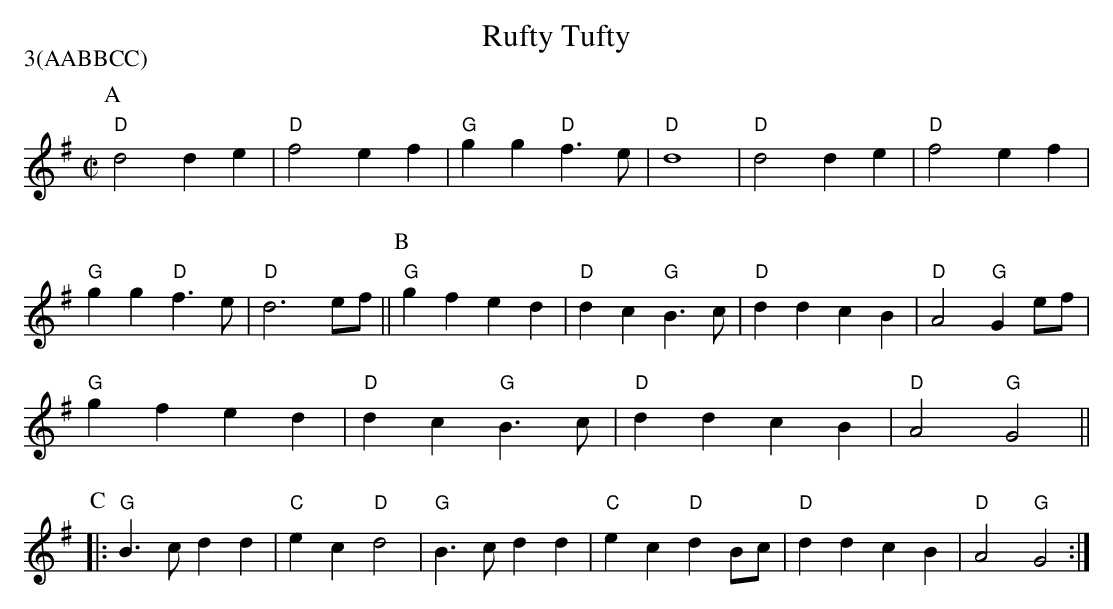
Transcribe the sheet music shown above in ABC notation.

X:1
T:Rufty Tufty
M:C|
L:1/8
P:3(AABBCC)
K:Gmaj
P:A
"D" d4 d2 e2| "D" f4 e2 f2 |"G" g2 g2 "D" f3 e| "D" d8 | \
"D" d4 d2 e2| "D" f4 e2 f2|
"G" g2 g2 "D" f3 e| "D" d6 ef || \
P:B
"G" g2 f2 e2 d2| "D" d2 c2 "G" B3 c| "D" d2 d2 c2 B2| "D" A4 "G" G2 ef|
"G" g2 f2 e2 d2| "D" d2 c2 "G" B3 c| "D" d2 d2 c2 B2| "D" A4 "G" G4 ||
P:C
|: "G" B3 c d2 d2| "C" e2 c2 "D" d4| "G" B3 c d2 d2| "C" e2 c2 "D" d2 Bc|\
   "D" d2 d2 c2 B2| "D" A4 "G" G4:|
